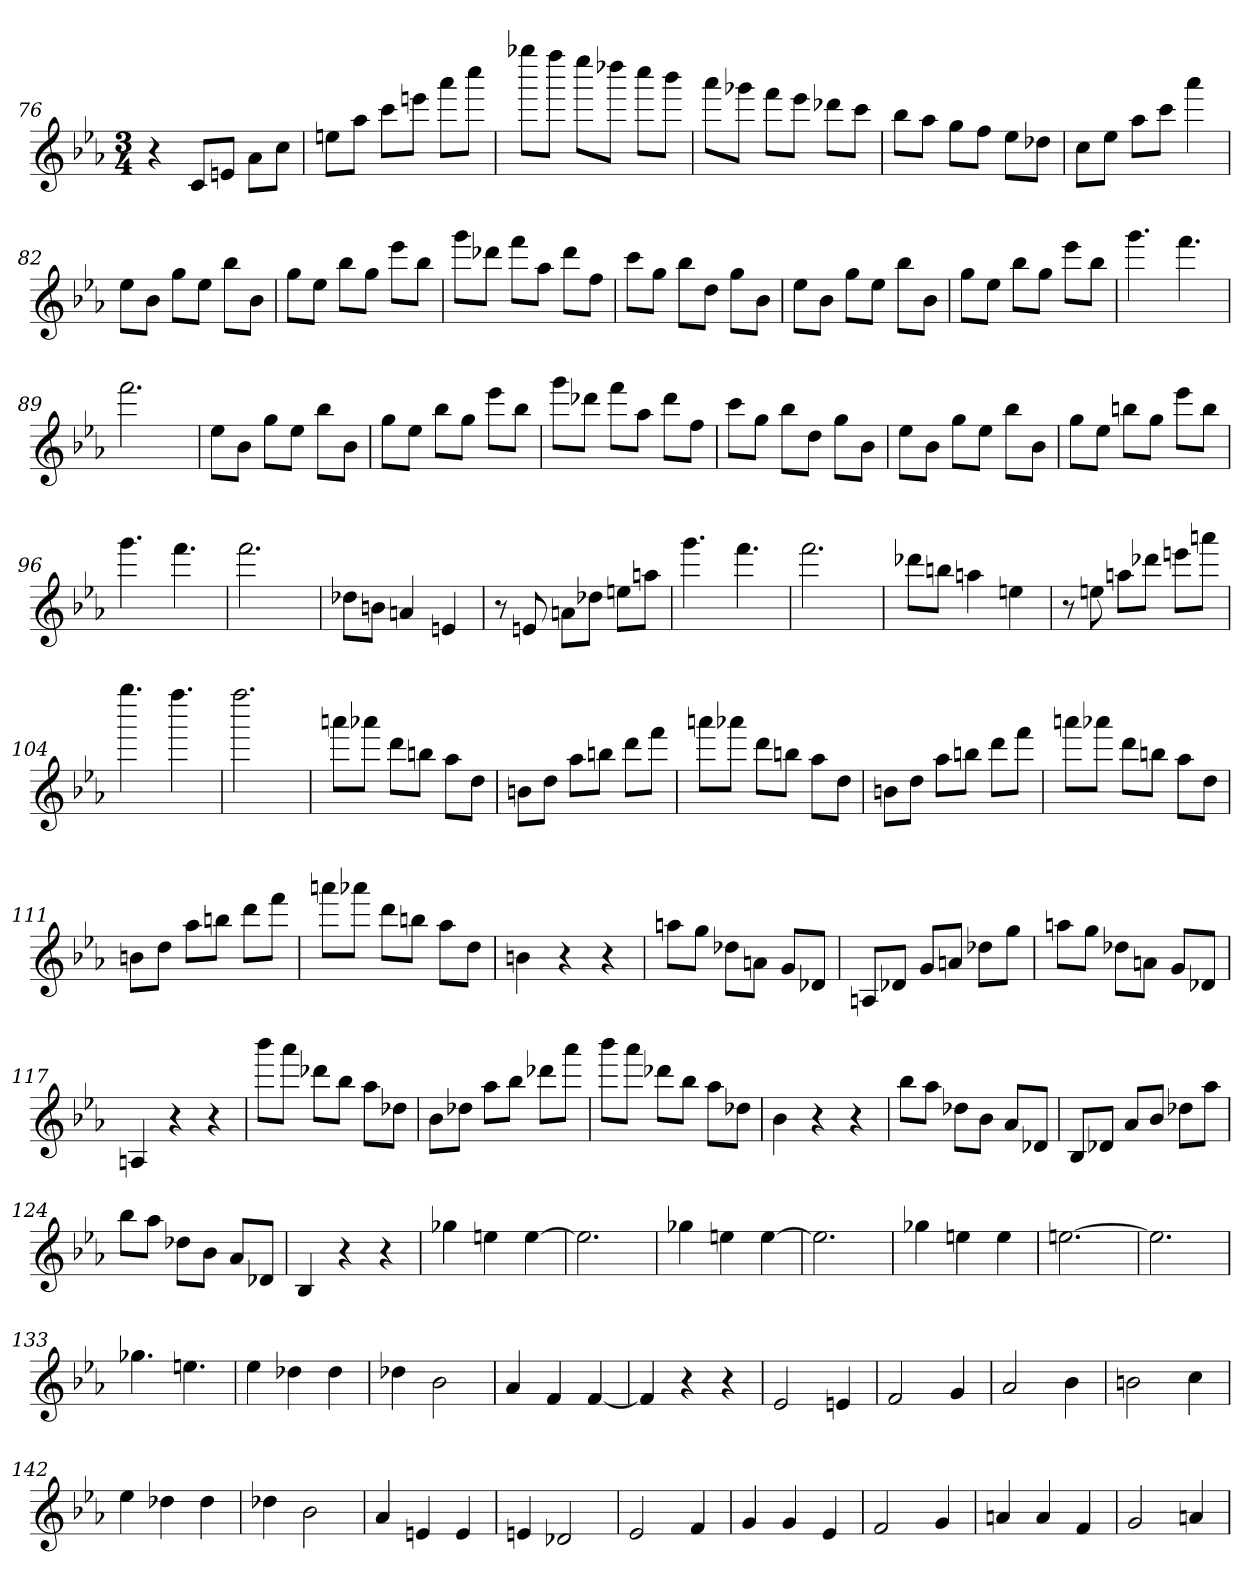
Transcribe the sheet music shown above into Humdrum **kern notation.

**kern
*part1
*staff1
*clefG2
*k[b-e-a-]
*E-:
*M3/4
=76
4r
8c/L
8en/J
8a-\L
8cc\J
=77
8een\L
8aa-\J
8ccc\L
8eeen\J
8aaa-\L
8cccc\J
=78
8gggg-X\L
8ffff\J
8eeee-\L
8dddd-X\J
8cccc\L
8bbb-\J
=79
8aaa-\L
8ggg-X\J
8fff\L
8eee-\J
8ddd-X\L
8ccc\J
=80
8bb-\L
8aa-\J
8gg\L
8ff\J
8ee-\L
8dd-X\J
=81
8cc\L
8ee-\J
8aa-\L
8ccc\J
4aaa-
=82
8ee-\L
8b-\J
8gg\L
8ee-\J
8bb-\L
8b-\J
=83
8gg\L
8ee-\J
8bb-\L
8gg\J
8eee-\L
8bb-\J
=84
8ggg\L
8ddd-X\J
8fff\L
8aa-\J
8ddd-\L
8ff\J
=85
8ccc\L
8gg\J
8bb-\L
8dd\J
8gg\L
8b-\J
=86
8ee-\L
8b-\J
8gg\L
8ee-\J
8bb-\L
8b-\J
=87
8gg\L
8ee-\J
8bb-\L
8gg\J
8eee-\L
8bb-\J
=88
4.ggg
4.fff
=89
2.fff
=90
8ee-\L
8b-\J
8gg\L
8ee-\J
8bb-\L
8b-\J
=91
8gg\L
8ee-\J
8bb-\L
8gg\J
8eee-\L
8bb-\J
=92
8ggg\L
8ddd-X\J
8fff\L
8aa-\J
8ddd-\L
8ff\J
=93
8ccc\L
8gg\J
8bb-\L
8dd\J
8gg\L
8b-\J
=94
8ee-\L
8b-\J
8gg\L
8ee-\J
8bb-\L
8b-\J
=95
8gg\L
8ee-\J
8bbn\L
8gg\J
8eee-\L
8bb\J
=96
4.ggg
4.fff
=97
2.fff
=98
8dd-X\L
8bn\J
4an
4en
=99
8r
8en
8an\L
8dd-X\J
8een\L
8aan\J
=100
4.ggg
4.fff
=101
2.fff
=102
8ddd-X\L
8bbn\J
4aan
4een
=103
8r
8een
8aan\L
8ddd-X\J
8eeen\L
8aaan\J
=104
4.gggg
4.ffff
=105
2.ffff
=106
8aaan\L
8aaa-X\J
8ddd\L
8bbn\J
8aa-\L
8dd\J
=107
8bn\L
8dd\J
8aa-\L
8bbn\J
8ddd\L
8fff\J
=108
8aaan\L
8aaa-X\J
8ddd\L
8bbn\J
8aa-\L
8dd\J
=109
8bn\L
8dd\J
8aa-\L
8bbn\J
8ddd\L
8fff\J
=110
8aaan\L
8aaa-X\J
8ddd\L
8bbn\J
8aa-\L
8dd\J
=111
8bn\L
8dd\J
8aa-\L
8bbn\J
8ddd\L
8fff\J
=112
8aaan\L
8aaa-X\J
8ddd\L
8bbn\J
8aa-\L
8dd\J
=113
4bn
4r
4r
=114
8aan\L
8gg\J
8dd-X\L
8an\J
8g/L
8d-X/J
=115
8An/L
8d-X/J
8g/L
8an/J
8dd-X\L
8gg\J
=116
8aan\L
8gg\J
8dd-X\L
8an\J
8g/L
8d-X/J
=117
4An
4r
4r
=118
8bbb-\L
8aaa-\J
8ddd-X\L
8bb-\J
8aa-\L
8dd-X\J
=119
8b-\L
8dd-X\J
8aa-\L
8bb-\J
8ddd-X\L
8aaa-\J
=120
8bbb-\L
8aaa-\J
8ddd-X\L
8bb-\J
8aa-\L
8dd-X\J
=121
4b-
4r
4r
=122
8bb-\L
8aa-\J
8dd-X\L
8b-\J
8a-/L
8d-X/J
=123
8B-/L
8d-X/J
8a-/L
8b-/J
8dd-X\L
8aa-\J
=124
8bb-\L
8aa-\J
8dd-X\L
8b-\J
8a-/L
8d-X/J
=125
4B-
4r
4r
=126
4gg-X
4een
[4ee
=127
2.ee]
=128
4gg-X
4een
[4ee
=129
2.ee]
=130
4gg-X
4een
4ee
=131
[2.een
=132
2.ee]
=133
4.gg-X
4.een
=134
4ee-
4dd-X
4dd-
=135
4dd-X
2b-
=136
4a-
4f
[4f
=137
4f]
4r
4r
=138
2e-
4en
=139
2f
4g
=140
2a-
4b-
=141
2bn
4cc
=142
4ee-
4dd-X
4dd-
=143
4dd-X
2b-
=144
4a-
4en
4e
=145
4en
2d-X
=146
2e-
4f
=147
4g
4g
4e-
=148
2f
4g
=149
4an
4a
4f
=150
2g
4an
=
*-
